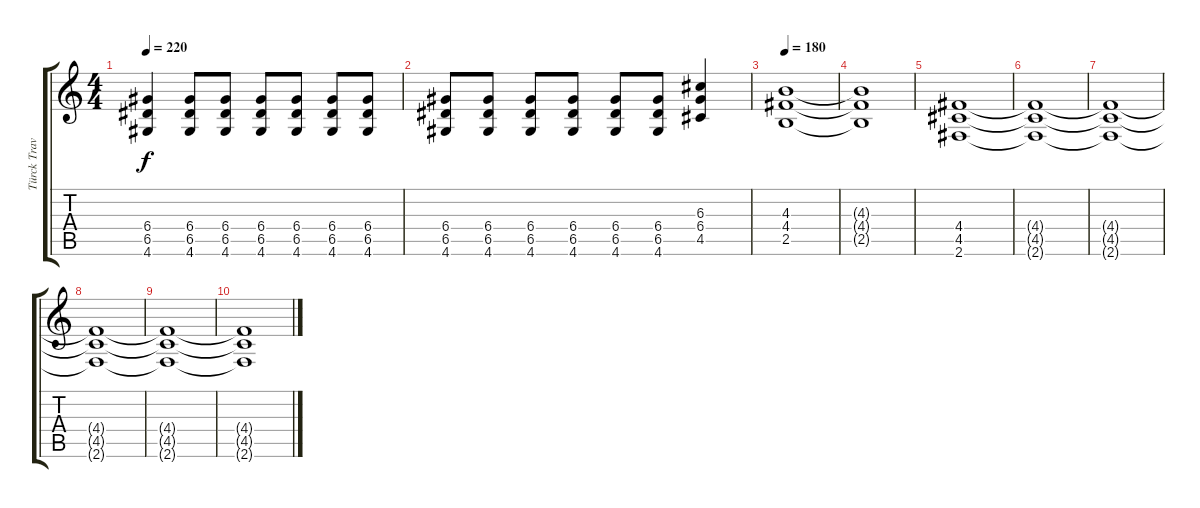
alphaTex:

\track ("Türck Travolta" "Türck Trav") {instrument distortionguitar}
\staff {score tabs}
\tuning (E4 B3 G3 D3 A2 E2) {hide}
\ts (4 4)
\tempo 220
\clef g2
\ks c
(6.4 6.5 4.6).4{dy f} (6.4 6.5 4.6).8 (6.4 6.5 4.6).8 (6.4 6.5 4.6).8 (6.4 6.5 4.6).8 (6.4 6.5 4.6).8 (6.4 6.5 4.6).8 |
(6.4 6.5 4.6).8 (6.4 6.5 4.6).8 (6.4 6.5 4.6).8 (6.4 6.5 4.6).8 (6.4 6.5 4.6).8 (6.4 6.5 4.6).8 (6.3 6.4 4.5).4 |
\tempo 180
(4.3 4.4 2.5).1 |
(4.3{t} 4.4{t} 2.5{t}).1 |
(4.4 4.5 2.6).1{volume 6} |
(4.4{t} 4.5{t} 2.6{t}).1 |
(4.4{t} 4.5{t} 2.6{t}).1 |
(4.4{t} 4.5{t} 2.6{t}).1 |
(4.4{t} 4.5{t} 2.6{t}).1{volume 0} |
(4.4{t} 4.5{t} 2.6{t}).1
